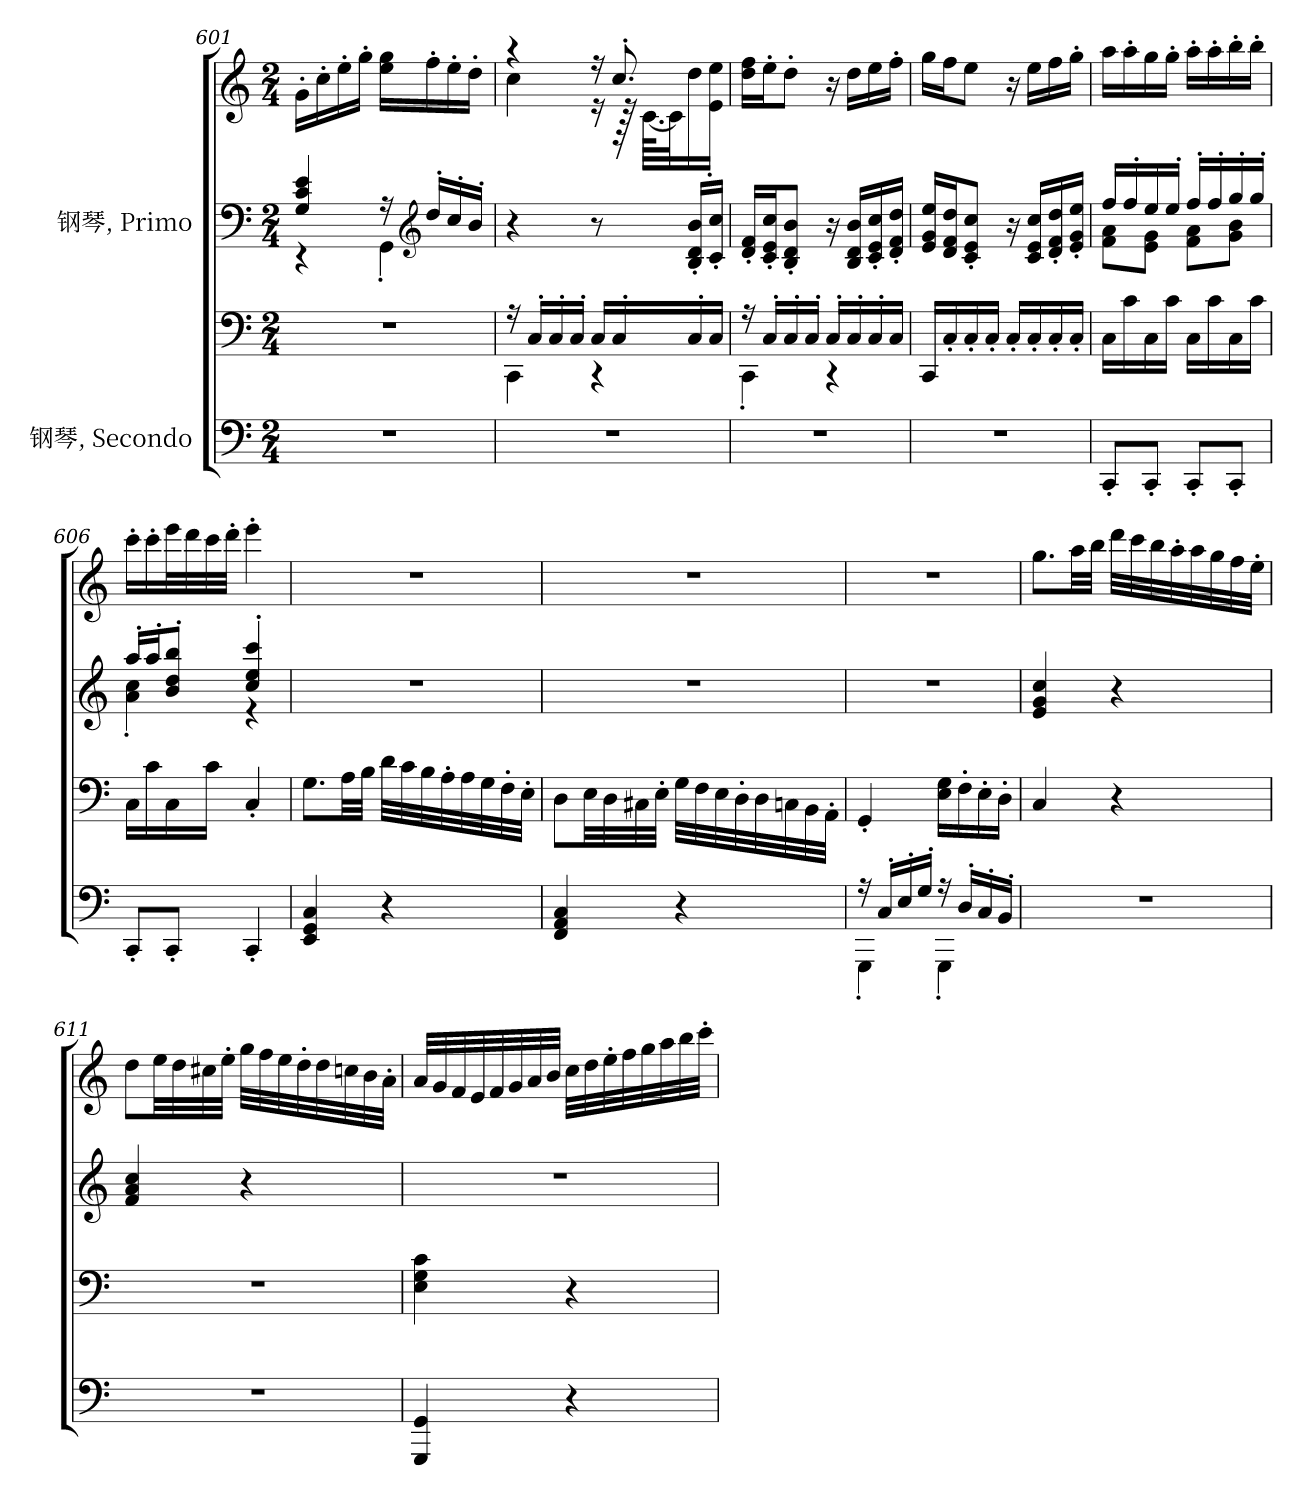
**kern	**kern	**kern	**kern
*part2	*part2	*part1	*part1
*staff4	*staff3	*staff2	*staff1
*I"钢琴, Secondo	*	*I"钢琴, Primo	*
!!LO:PB:g=z
*clefF4	*clefF4	*clefF4	*clefG2
*k[]	*k[]	*k[]	*k[]
*M2/4	*M2/4	*M2/4	*M2/4
=601	=601	=601	=601
*	*	*^	*
2r	2r	4G/ 4c/ 4e/	4r	16g'\LL
.	.	.	.	16cc'\
.	.	.	.	16ee'\
.	.	.	.	16gg'\JJ
.	.	16r	4GG'\	16ee\ 16gg\LL
*	*	*clefG2	*	*
.	.	16dd'/LL	.	16ff'\
.	.	16cc'/	.	16ee'\
.	.	16b'/JJ	.	16dd'\JJ
*	*	*v	*v	*
=602	=602	=602	=602
*	*^	*	*^
2r	16r	4CC\	4r	4r	4cc\
.	16C'/LL	.	.	.	.
.	16C'/	.	.	.	.
.	16C'/JJ	.	.	.	.
.	16C/LL	4r	8r	16r	16r
.	16C'/	.	.	8.cc'/	128r
.	.	.	.	.	[64.c\KLLL
.	.	.	.	.	32c\J]
.	16C'/	.	16B/' 16d/' 16b/'LL	.	16dd\
.	16C/JJ	.	16c/' 16cc/'JJ	.	16e\' 16ee\'JJ
*	*	*	*	*v	*v
=603	=603	=603	=603	=603
2r	16r	4CC'\	16d/' 16f/'LL	16dd\ 16ff\LL
.	16C'/LL	.	16c/' 16e/' 16cc/'J	16ee'\J
.	16C'/	.	8B/' 8d/' 8b/'J	8dd'\J
.	16C'/JJ	.	.	.
.	16C'/LL	4r	16r	16r
.	16C'/	.	16B/ 16d/ 16b/LL	16dd\LL
.	16C'/	.	16c/' 16e/' 16cc/'	16ee\
.	16C/JJ	.	16d/' 16f/' 16dd/'JJ	16ff'\JJ
*	*v	*v	*	*
=604	=604	=604	=604
2r	16CC/LL	16e/ 16g/ 16ee/LL	16gg\LL
.	16C'/	16d/ 16f/ 16dd/J	16ff\J
.	16C'/	8c/' 8e/' 8cc/'J	8ee\J
.	16C'/JJ	.	.
.	16C'/LL	16r	16r
.	16C'/	16c/ 16e/ 16cc/LL	16ee\LL
.	16C'/	16d/' 16f/' 16dd/'	16ff\
.	16C'/JJ	16e/' 16g/' 16ee/'JJ	16gg'\JJ
!!LO:LB:g=z
=605	=605	=605	=605
*	*	*^	*
8CC'/L	16C\LL	16ff/LL	8f\ 8a\L	16aa\LL
.	16c\	16ff'/	.	16aa'\
8CC'/J	16C\	16ee/	8e\ 8g\J	16gg\
.	16c\JJ	16ee'/JJ	.	16gg'\JJ
8CC'/L	16C\LL	16ff'/LL	8f\ 8a\L	16aa'\LL
.	16c\	16ff'/	.	16aa'\
8CC'/J	16C\	16gg'/	8g\ 8b\J	16bb'\
.	16c\JJ	16gg'/JJ	.	16bb'\JJ
=606	=606	=606	=606	=606
8CC'/L	16C\LL	16aa'/LL	4a\' 4cc\'	16ccc'\LL
.	16c\	16aa'/J	.	16ccc'\
8CC'/J	16C\	8b/' 8dd/' 8bb/'J	.	32eee\L
.	.	.	.	32ddd\
.	16c\JJ	.	.	32ccc\
.	.	.	.	32ddd'\JJJ
4CC'/	4C'/	4cc/' 4ee/' 4ccc/'	4r	4eee'\
*	*	*v	*v	*
=607	=607	=607	=607
4EE/ 4GG/ 4C/	8.G\L	2r	2r
.	32A\LL	.	.
.	32B\JJJ	.	.
4r	32d\LLL	.	.
.	32c\	.	.
.	32B\	.	.
.	32A'\	.	.
.	32A\	.	.
.	32G\	.	.
.	32F'\	.	.
.	32E'\JJJ	.	.
!!LO:LB:g=z
=608	=608	=608	=608
4FF/ 4AA/ 4C/	8D\L	2r	2r
.	32E\LL	.	.
.	32D\	.	.
.	32C#X\	.	.
.	32E'\JJJ	.	.
4r	32G\LLL	.	.
.	32F\	.	.
.	32E\	.	.
.	32D'\	.	.
.	32D\	.	.
.	32Cn\	.	.
.	32BB\	.	.
.	32AA'\JJJ	.	.
=609	=609	=609	=609
*^	*	*	*
16r	4GGG'\	4GG'/	2r	2r
16C'/LL	.	.	.	.
16E'/	.	.	.	.
16G'/JJ	.	.	.	.
16r	4GGG'\	16E\ 16G\LL	.	.
16D'/LL	.	16F'\	.	.
16C'/	.	16E'\	.	.
16BB'/JJ	.	16D'\JJ	.	.
*v	*v	*	*	*
=610	=610	=610	=610
2r	4C/	4e/ 4g/ 4cc/	8.gg\L
.	.	.	32aa\LL
.	.	.	32bb\JJJ
.	4r	4r	32ddd\LLL
.	.	.	32ccc\
.	.	.	32bb\
.	.	.	32aa'\
.	.	.	32aa\
.	.	.	32gg\
.	.	.	32ff\
.	.	.	32ee'\JJJ
!!LO:PB:g=z
=611	=611	=611	=611
2r	2r	4f/ 4a/ 4cc/	8dd\L
.	.	.	32ee\LL
.	.	.	32dd\
.	.	.	32cc#X\
.	.	.	32ee'\JJJ
.	.	4r	32gg\LLL
.	.	.	32ff\
.	.	.	32ee\
.	.	.	32dd'\
.	.	.	32dd\
.	.	.	32ccn\
.	.	.	32b\
.	.	.	32a'\JJJ
=612	=612	=612	=612
4GGG/ 4GG/	4E\ 4G\ 4c\	2r	32a/LLL
.	.	.	32g/
.	.	.	32f/
.	.	.	32e/
.	.	.	32f/
.	.	.	32g/
.	.	.	32a/
.	.	.	32b/JJJ
4r	4r	.	32cc\LLL
.	.	.	32dd\
.	.	.	32ee'\
.	.	.	32ff\
.	.	.	32gg\
.	.	.	32aa\
.	.	.	32bb\
.	.	.	32ccc'\JJJ
=	=	=	=
*-	*-	*-	*-
